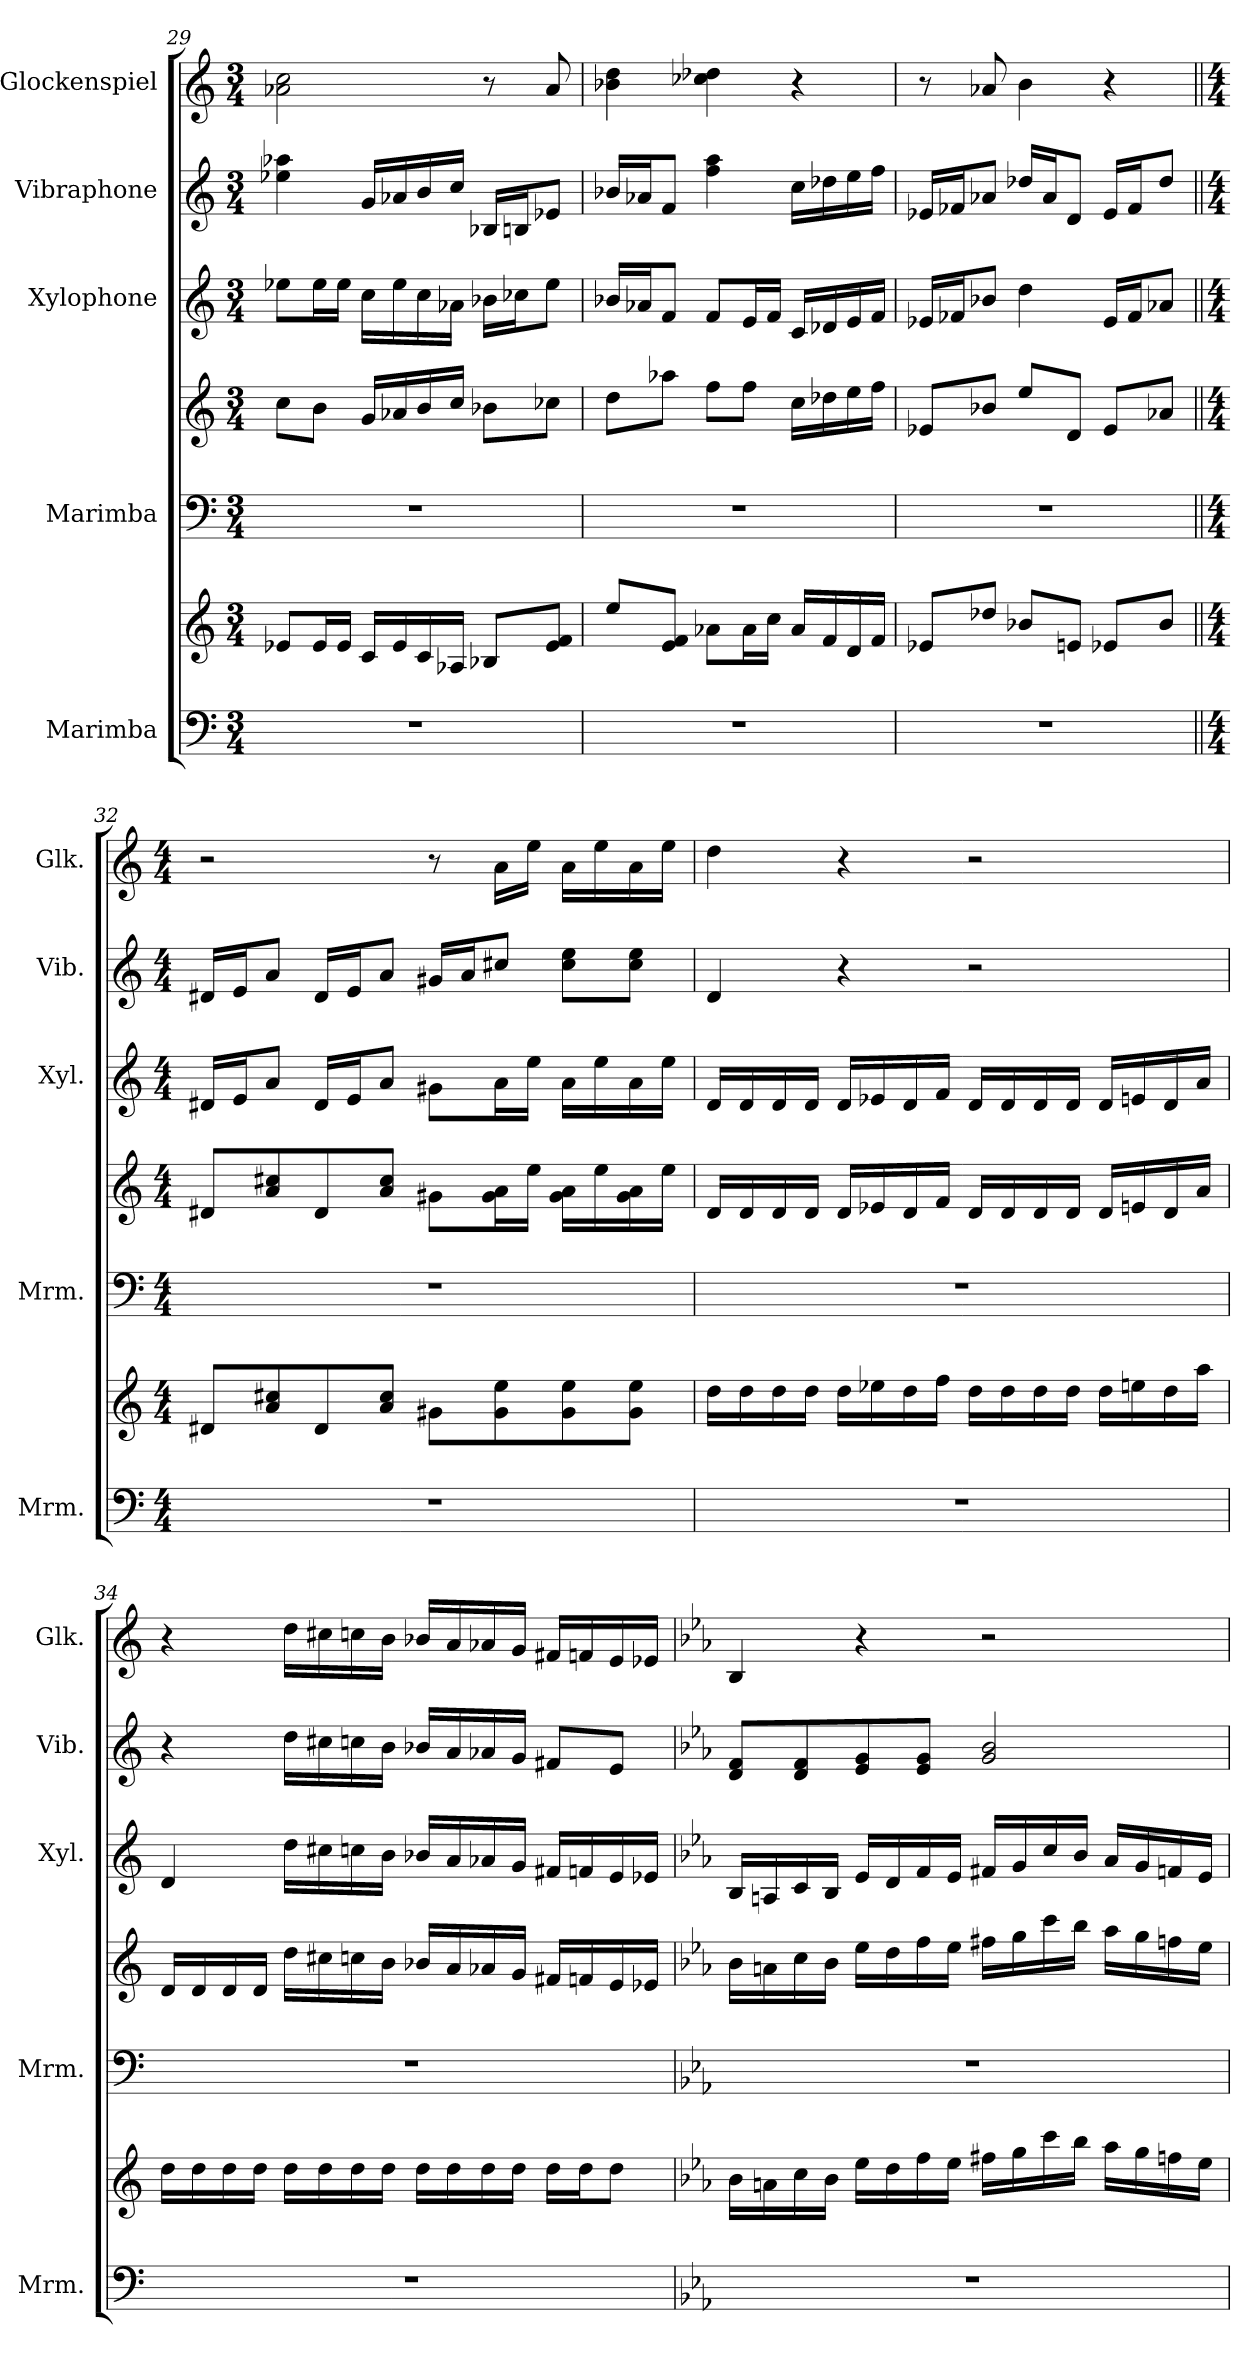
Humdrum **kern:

**kern	**kern	**kern	**kern	**kern	**kern	**kern
*part5	*part5	*part4	*part4	*part3	*part2	*part1
*staff7	*staff6	*staff5	*staff4	*staff3	*staff2	*staff1
*I"Marimba	*	*I"Marimba	*	*I"Xylophone	*I"Vibraphone	*I"Glockenspiel
*I'Mrm.	*	*I'Mrm.	*	*I'Xyl.	*I'Vib.	*I'Glk.
!!LO:PB:g=z
*clefF4	*clefG2	*clefF4	*clefG2	*clefG2	*clefG2	*clefG2
*	*	*	*	*ITrd-7c-12	*	*ITrd-14c-24
*k[]	*k[]	*k[]	*k[]	*k[]	*k[]	*k[]
*M3/4	*M3/4	*M3/4	*M3/4	*M3/4	*M3/4	*M3/4
=29	=29	=29	=29	=29	=29	=29
2.r	8e-X/L	2.r	8cc\L	8eee-X\L	4ee-X\ 4aa-X\	2aaa-X\ 2cccc\
.	16e-/L	.	8b\J	16eee-\L	.	.
.	16e-/JJ	.	.	16eee-\JJ	.	.
.	16c/LL	.	16g/LL	16ccc\LL	16g/LL	.
.	16e-/	.	16a-X/	16eee-\	16a-X/	.
.	16c/	.	16b/	16ccc\	16b/	.
.	16A-X/JJ	.	16cc/JJ	16aa-X\JJ	16cc/JJ	.
.	8B-X/L	.	8b-X\L	16bb-X\LL	16B-X/LL	8r
.	.	.	.	16ccc-X\J	16Bn/J	.
.	8e-/ 8f/J	.	8cc-X\J	8eee-\J	8e-X/J	8aaa-/
=30	=30	=30	=30	=30	=30	=30
2.r	8ee/L	2.r	8dd\L	16bb-X/LL	16b-X/LL	4bbb-X\ 4dddd\
.	.	.	.	16aa-X/J	16a-X/J	.
.	8e/ 8f/J	.	8aa-X\J	8ff/J	8f/J	.
.	8a-X\L	.	8ff\L	8ff/L	4ff\ 4aa\	4cccc-X\ 4dddd-X\
.	16a-\L	.	8ff\J	16ee/L	.	.
.	16cc\JJ	.	.	16ff/JJ	.	.
.	16a-/LL	.	16cc\LL	16cc/LL	16cc\LL	4r
.	16f/	.	16dd-X\	16dd-X/	16dd-X\	.
.	16d/	.	16ee\	16ee/	16ee\	.
.	16f/JJ	.	16ff\JJ	16ff/JJ	16ff\JJ	.
=31	=31	=31	=31	=31	=31	=31
2.r	8e-X/L	2.r	8e-X/L	16ee-X/LL	16e-X/LL	8r
.	.	.	.	16ff-X/J	16f-X/J	.
.	8dd-X/J	.	8b-X/J	8bb-X/J	8a-X/J	8aaa-X/
.	8b-X/L	.	8ee/L	4ddd\	16dd-X/LL	4bbb\
.	.	.	.	.	16a-/J	.
.	8en/J	.	8d/J	.	8d/J	.
.	8e-X/L	.	8e-/L	16ee-/LL	16e-/LL	4r
.	.	.	.	16ff-/J	16f-/J	.
.	8b-/J	.	8a-X/J	8aa-X/J	8dd-/J	.
!!LO:LB:g=z
=32||	=32||	=32||	=32||	=32||	=32||	=32||
*M4/4	*M4/4	*M4/4	*M4/4	*M4/4	*M4/4	*M4/4
1r	8d#X/L	1r	8d#X/L	16dd#X/LL	16d#X/LL	2r
.	.	.	.	16ee/J	16e/J	.
.	8a/ 8cc#X/	.	8a/ 8cc#X/	8aa/J	8a/J	.
.	8d#/	.	8d#/	16dd#/LL	16d#/LL	.
.	.	.	.	16ee/J	16e/J	.
.	8a/ 8cc#/J	.	8a/ 8cc#/J	8aa/J	8a/J	.
.	8g#X\L	.	8g#X\L	8gg#X\L	16g#X/LL	8r
.	.	.	.	.	16a/J	.
.	8g#\ 8ee\	.	16g#\ 16a\L	16aa\L	8cc#X/J	16aaa\LL
.	.	.	16ee\JJ	16eee\JJ	.	16eeee\JJ
.	8g#\ 8ee\	.	16g#\ 16a\LL	16aa\LL	8cc#\ 8ee\L	16aaa\LL
.	.	.	16ee\	16eee\	.	16eeee\
.	8g#\ 8ee\J	.	16g#\ 16a\	16aa\	8cc#\ 8ee\J	16aaa\
.	.	.	16ee\JJ	16eee\JJ	.	16eeee\JJ
=33	=33	=33	=33	=33	=33	=33
1r	16dd\LL	1r	16d/LL	16dd/LL	4d/	4dddd\
.	16dd\	.	16d/	16dd/	.	.
.	16dd\	.	16d/	16dd/	.	.
.	16dd\JJ	.	16d/JJ	16dd/JJ	.	.
.	16dd\LL	.	16d/LL	16dd/LL	4r	4r
.	16ee-X\	.	16e-X/	16ee-X/	.	.
.	16dd\	.	16d/	16dd/	.	.
.	16ff\JJ	.	16f/JJ	16ff/JJ	.	.
.	16dd\LL	.	16d/LL	16dd/LL	2r	2r
.	16dd\	.	16d/	16dd/	.	.
.	16dd\	.	16d/	16dd/	.	.
.	16dd\JJ	.	16d/JJ	16dd/JJ	.	.
.	16dd\LL	.	16d/LL	16dd/LL	.	.
.	16een\	.	16en/	16een/	.	.
.	16dd\	.	16d/	16dd/	.	.
.	16aa\JJ	.	16a/JJ	16aa/JJ	.	.
!!LO:PB:g=z
=34	=34	=34	=34	=34	=34	=34
1r	16dd\LL	1r	16d/LL	4dd/	4r	4r
.	16dd\	.	16d/	.	.	.
.	16dd\	.	16d/	.	.	.
.	16dd\JJ	.	16d/JJ	.	.	.
.	16dd\LL	.	16dd\LL	16ddd\LL	16dd\LL	16dddd\LL
.	16dd\	.	16cc#X\	16ccc#X\	16cc#X\	16cccc#X\
.	16dd\	.	16ccn\	16cccn\	16ccn\	16ccccn\
.	16dd\JJ	.	16b\JJ	16bb\JJ	16b\JJ	16bbb\JJ
.	16dd\LL	.	16b-X/LL	16bb-X/LL	16b-X/LL	16bbb-X/LL
.	16dd\	.	16a/	16aa/	16a/	16aaa/
.	16dd\	.	16a-X/	16aa-X/	16a-X/	16aaa-X/
.	16dd\JJ	.	16g/JJ	16gg/JJ	16g/JJ	16ggg/JJ
.	16dd\LL	.	16f#X/LL	16ff#X/LL	8f#X/L	16fff#X/LL
.	16dd\J	.	16fn/	16ffn/	.	16fffn/
.	8dd\J	.	16e/	16ee/	8e/J	16eee/
.	.	.	16e-X/JJ	16ee-X/JJ	.	16eee-X/JJ
=35	=35	=35	=35	=35	=35	=35
*k[b-e-a-]	*k[b-e-a-]	*k[b-e-a-]	*k[b-e-a-]	*k[b-e-a-]	*k[b-e-a-]	*k[b-e-a-]
1r	16b-\LL	1r	16b-\LL	16b-/LL	8d/ 8f/L	4bb-/
.	16an\	.	16an\	16an/	.	.
.	16cc\	.	16cc\	16cc/	8d/ 8f/	.
.	16b-\JJ	.	16b-\JJ	16b-/JJ	.	.
.	16ee-\LL	.	16ee-\LL	16ee-/LL	8e-/ 8g/	4r
.	16dd\	.	16dd\	16dd/	.	.
.	16ff\	.	16ff\	16ff/	8e-/ 8g/J	.
.	16ee-\JJ	.	16ee-\JJ	16ee-/JJ	.	.
.	16ff#X\LL	.	16ff#X\LL	16ff#X/LL	2g/ 2b-/	2r
.	16gg\	.	16gg\	16gg/	.	.
.	16ccc\	.	16ccc\	16ccc/	.	.
.	16bb-\JJ	.	16bb-\JJ	16bb-/JJ	.	.
.	16aa-\LL	.	16aa-\LL	16aa-/LL	.	.
.	16gg\	.	16gg\	16gg/	.	.
.	16ffn\	.	16ffn\	16ffn/	.	.
.	16ee-\JJ	.	16ee-\JJ	16ee-/JJ	.	.
=	=	=	=	=	=	=
*-	*-	*-	*-	*-	*-	*-
